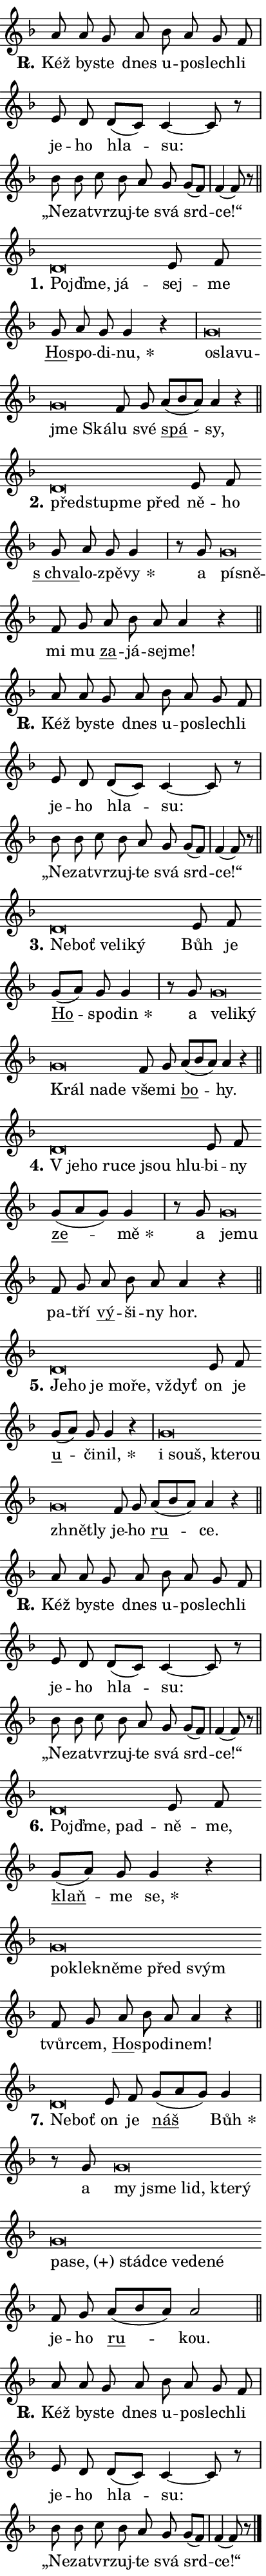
\version "2.24.0"
\header { tagline = "" }
\paper {
  indent = 0\cm
  top-margin = 0\cm
  right-margin = 0.13\cm % to fit lyric hyphens
  bottom-margin = 0\cm
  left-margin = 0\cm
  paper-width = 7\cm
  page-breaking = #ly:one-page-breaking
  system-system-spacing.basic-distance = #11
  score-system-spacing.basic-distance = #11
  ragged-last = ##f
}


%% Author: Thomas Morley
%% https://lists.gnu.org/archive/html/lilypond-user/2020-05/msg00002.html
#(define (line-position grob)
"Returns position of @var[grob} in current system:
   @code{'start}, if at first time-step
   @code{'end}, if at last time-step
   @code{'middle} otherwise
"
  (let* ((col (ly:item-get-column grob))
         (ln (ly:grob-object col 'left-neighbor))
         (rn (ly:grob-object col 'right-neighbor))
         (col-to-check-left (if (ly:grob? ln) ln col))
         (col-to-check-right (if (ly:grob? rn) rn col))
         (break-dir-left
           (and
             (ly:grob-property col-to-check-left 'non-musical #f)
             (ly:item-break-dir col-to-check-left)))
         (break-dir-right
           (and
             (ly:grob-property col-to-check-right 'non-musical #f)
             (ly:item-break-dir col-to-check-right))))
        (cond ((eqv? 1 break-dir-left) 'start)
              ((eqv? -1 break-dir-right) 'end)
              (else 'middle))))

#(define (tranparent-at-line-position vctor)
  (lambda (grob)
  "Relying on @code{line-position} select the relevant enry from @var{vctor}.
Used to determine transparency,"
    (case (line-position grob)
      ((end) (not (vector-ref vctor 0)))
      ((middle) (not (vector-ref vctor 1)))
      ((start) (not (vector-ref vctor 2))))))

noteHeadBreakVisibility =
#(define-music-function (break-visibility)(vector?)
"Makes @code{NoteHead}s transparent relying on @var{break-visibility}"
#{
  \override NoteHead.transparent =
    #(tranparent-at-line-position break-visibility)
#})

#(define delete-ledgers-for-transparent-note-heads
  (lambda (grob)
    "Reads whether a @code{NoteHead} is transparent.
If so this @code{NoteHead} is removed from @code{'note-heads} from
@var{grob}, which is supposed to be @code{LedgerLineSpanner}.
As a result ledgers are not printed for this @code{NoteHead}"
    (let* ((nhds-array (ly:grob-object grob 'note-heads))
           (nhds-list
             (if (ly:grob-array? nhds-array)
                 (ly:grob-array->list nhds-array)
                 '()))
           ;; Relies on the transparent-property being done before
           ;; Staff.LedgerLineSpanner.after-line-breaking is executed.
           ;; This is fragile ...
           (to-keep
             (remove
               (lambda (nhd)
                 (ly:grob-property nhd 'transparent #f))
               nhds-list)))
      ;; TODO find a better method to iterate over grob-arrays, similiar
      ;; to filter/remove etc for lists
      ;; For now rebuilt from scratch
      (set! (ly:grob-object grob 'note-heads)  '())
      (for-each
        (lambda (nhd)
          (ly:pointer-group-interface::add-grob grob 'note-heads nhd))
        to-keep))))

squashNotes = {
  \override NoteHead.X-extent = #'(-0.2 . 0.2)
  \override NoteHead.Y-extent = #'(-0.75 . 0)
  \override NoteHead.stencil =
    #(lambda (grob)
       (let ((pos (ly:grob-property grob 'staff-position)))
         (begin
           (if (< pos -7) (display "ERROR: Lower brevis then expected\n") (display ""))
           (if (<= pos -6) ly:text-interface::print ly:note-head::print))))
}
unSquashNotes = {
  \revert NoteHead.X-extent
  \revert NoteHead.Y-extent
  \revert NoteHead.stencil
}

hideNotes = \noteHeadBreakVisibility #begin-of-line-visible
unHideNotes = \noteHeadBreakVisibility #all-visible

% work-around for resetting accidentals
% https://lilypond.org/doc/v2.23/Documentation/notation/displaying-rhythms#unmetered-music
cadenzaMeasure = {
  \cadenzaOff
  \partial 1024 s1024
  \cadenzaOn
}

#(define-markup-command (accent layout props text) (markup?)
  "Underline accented syllable"
  (interpret-markup layout props
    #{\markup \override #'(offset . 4.3) \underline { #text }#}))

responsum = \markup \concat {
  "R" \hspace #-1.05 \path #0.1 #'((moveto 0 0.07) (lineto 0.9 0.8)) \hspace #0.05 "."
}

spaceSize = #0.6828661417322834 % exact space size for TeX Gyre Schola

\layout {
  \context {
    \Staff
    \remove "Time_signature_engraver"
    \override LedgerLineSpanner.after-line-breaking = #delete-ledgers-for-transparent-note-heads
  }
  \context {
    \Lyrics {
      \override LyricSpace.minimum-distance = \spaceSize
      \override LyricText.font-name = #"TeX Gyre Schola"
      \override LyricText.font-size = 1
      \override StanzaNumber.font-name = #"TeX Gyre Schola Bold"
      \override StanzaNumber.font-size = 1
    }
  }
  \context {
    \Score 
    \override NoteHead.text =
      #(lambda (grob) 
        (let ((pos (ly:grob-property grob 'staff-position)))
          #{\markup {
            \combine
              \halign #-0.55 \raise #(if (= pos -6) 0 0.5) \override #'(thickness . 2) \draw-line #'(3.2 . 0)
              \musicglyph "noteheads.sM1"
          }#}))
  }
}

% magnetic-lyrics.ily
%
%   written by
%     Jean Abou Samra <jean@abou-samra.fr>
%     Werner Lemberg <wl@gnu.org>
%
%   adapted by
%     Jiri Hon <jiri.hon@gmail.com>
%
% Version 2022-Apr-15

% https://www.mail-archive.com/lilypond-user@gnu.org/msg149350.html

#(define (Left_hyphen_pointer_engraver context)
   "Collect syllable-hyphen-syllable occurrences in lyrics and store
them in properties.  This engraver only looks to the left.  For
example, if the lyrics input is @code{foo -- bar}, it does the
following.

@itemize @bullet
@item
Set the @code{text} property of the @code{LyricHyphen} grob between
@q{foo} and @q{bar} to @code{foo}.

@item
Set the @code{left-hyphen} property of the @code{LyricText} grob with
text @q{foo} to the @code{LyricHyphen} grob between @q{foo} and
@q{bar}.
@end itemize

Use this auxiliary engraver in combination with the
@code{lyric-@/text::@/apply-@/magnetic-@/offset!} hook."
   (let ((hyphen #f)
         (text #f))
     (make-engraver
      (acknowledgers
       ((lyric-syllable-interface engraver grob source-engraver)
        (set! text grob)))
      (end-acknowledgers
       ((lyric-hyphen-interface engraver grob source-engraver)
        ;(when (not (grob::has-interface grob 'lyric-space-interface))
          (set! hyphen grob)));)
      ((stop-translation-timestep engraver)
       (when (and text hyphen)
         (ly:grob-set-object! text 'left-hyphen hyphen))
       (set! text #f)
       (set! hyphen #f)))))

#(define (lyric-text::apply-magnetic-offset! grob)
   "If the space between two syllables is less than the value in
property @code{LyricText@/.details@/.squash-threshold}, move the right
syllable to the left so that it gets concatenated with the left
syllable.

Use this function as a hook for
@code{LyricText@/.after-@/line-@/breaking} if the
@code{Left_@/hyphen_@/pointer_@/engraver} is active."
   (let ((hyphen (ly:grob-object grob 'left-hyphen #f)))
     (when hyphen
       (let ((left-text (ly:spanner-bound hyphen LEFT)))
         (when (grob::has-interface left-text 'lyric-syllable-interface)
           (let* ((common (ly:grob-common-refpoint grob left-text X))
                  (this-x-ext (ly:grob-extent grob common X))
                  (left-x-ext
                   (begin
                     ;; Trigger magnetism for left-text.
                     (ly:grob-property left-text 'after-line-breaking)
                     (ly:grob-extent left-text common X)))
                  ;; `delta` is the gap width between two syllables.
                  (delta (- (interval-start this-x-ext)
                            (interval-end left-x-ext)))
                  (details (ly:grob-property grob 'details))
                  (threshold (assoc-get 'squash-threshold details 0.2)))
             (when (< delta threshold)
               (let* (;; We have to manipulate the input text so that
                      ;; ligatures crossing syllable boundaries are not
                      ;; disabled.  For languages based on the Latin
                      ;; script this is essentially a beautification.
                      ;; However, for non-Western scripts it can be a
                      ;; necessity.
                      (lt (ly:grob-property left-text 'text))
                      (rt (ly:grob-property grob 'text))
                      (is-space (grob::has-interface hyphen 'lyric-space-interface))
                      (space (if is-space " " ""))
                      (extra-delta (if is-space spaceSize 0))
                      ;; Append new syllable.
                      (ltrt-space (if (and (string? lt) (string? rt))
                                (string-append lt space rt)
                                (make-concat-markup (list lt space rt))))
                      ;; Right-align `ltrt` to the right side.
                      (ltrt-space-markup (grob-interpret-markup
                               grob
                               (make-translate-markup
                                (cons (interval-length this-x-ext) 0)
                                (make-right-align-markup ltrt-space)))))
                 (begin
                   ;; Don't print `left-text`.
                   (ly:grob-set-property! left-text 'stencil #f)
                   ;; Set text and stencil (which holds all collected
                   ;; syllables so far) and shift it to the left.
                   (ly:grob-set-property! grob 'text ltrt-space)
                   (ly:grob-set-property! grob 'stencil ltrt-space-markup)
                   (ly:grob-translate-axis! grob (- (- delta extra-delta)) X))))))))))


#(define (lyric-hyphen::displace-bounds-first grob)
   ;; Make very sure this callback isn't triggered too early.
   (let ((left (ly:spanner-bound grob LEFT))
         (right (ly:spanner-bound grob RIGHT)))
     (ly:grob-property left 'after-line-breaking)
     (ly:grob-property right 'after-line-breaking)
     (ly:lyric-hyphen::print grob)))

squashThreshold = #0.4

\layout {
  \context {
    \Lyrics
    \consists #Left_hyphen_pointer_engraver
    \override LyricText.after-line-breaking =
      #lyric-text::apply-magnetic-offset!
    \override LyricHyphen.stencil = #lyric-hyphen::displace-bounds-first
    \override LyricText.details.squash-threshold = \squashThreshold
    \override LyricHyphen.minimum-distance = 0
    \override LyricHyphen.minimum-length = \squashThreshold
  }
}

squashText = \override LyricText.details.squash-threshold = 9999
unSquashText = \override LyricText.details.squash-threshold = \squashThreshold

leftText = \override LyricText.self-alignment-X = #LEFT
unLeftText = \revert LyricText.self-alignment-X

starOffset = #(lambda (grob) 
                (let ((x_offset (ly:self-alignment-interface::aligned-on-x-parent grob)))
                  (if (= x_offset 0) 0 (+ x_offset 1.2))))

star = #(define-music-function (syllable)(string?)
"Append star separator at the end of a syllable"
#{
  \once \override LyricText.X-offset = #starOffset
  \lyricmode { \markup {
    #syllable
    \override #'((font-name . "TeX Gyre Schola Bold")) \hspace #0.2 \lower #0.65 \larger "*"
  } }
#})

starAccent = #(define-music-function (syllable)(string?)
"Append star separator at the end of a syllable and make accent"
#{
  \once \override LyricText.X-offset = #starOffset
  \lyricmode { \markup {
    \accent #syllable
    \override #'((font-name . "TeX Gyre Schola Bold")) \hspace #0.2 \lower #0.65 \larger "*"
  } }
#})

breath = #(define-music-function (syllable)(string?)
"Append breathing indicator at the end of a syllable"
#{
  \lyricmode { \markup { #syllable "+" } }
#})

optionalBreath = #(define-music-function (syllable)(string?)
"Append optional breathing indicator at the end of a syllable"
#{
  \lyricmode { \markup { #syllable "(+)" } }
#})


\score {
    <<
        \new Voice = "melody" { \cadenzaOn \key f \major \relative { a'8 a g a bes a g f \cadenzaMeasure \bar "|" e d \bar "" d[( c)] c4~ c8 r8 \cadenzaMeasure \bar "|" bes' bes c bes a g g[( f)] \cadenzaMeasure \bar "|" f4( f8)] r \cadenzaMeasure \bar "||" \break } }
        \new Lyrics \lyricsto "melody" { \lyricmode { \set stanza = \responsum
Kéž by -- ste dnes u -- po -- slech -- li je -- ho hla -- su: „Ne -- za -- tvr -- zuj -- te svá srd -- ce!“ } }
    >>
    \layout {}
}

\score {
    <<
        \new Voice = "melody" { \cadenzaOn \key f \major \relative { \squashNotes d'\breve*1/16 \hideNotes \breve*1/16 \breve*1/16 \bar "" \unHideNotes \unSquashNotes e8 f \bar "" g a g g4 r \cadenzaMeasure \bar "|" \squashNotes g\breve*1/16 \hideNotes \breve*1/16 \bar "" \breve*1/16 \bar "" \breve*1/16 \breve*1/16 \bar "" \unHideNotes \unSquashNotes f8 g \bar "" a[( bes a)] a4 r \cadenzaMeasure \bar "||" \break } }
        \new Lyrics \lyricsto "melody" { \lyricmode { \set stanza = "1."
\leftText Pojď -- \squashText me, já -- \unLeftText \unSquashText sej -- me \markup \accent Ho -- spo -- di -- \star nu, \leftText o -- \squashText sla -- vu -- jme Ská -- \unLeftText \unSquashText lu své \markup \accent spá -- sy, } }
    >>
    \layout {}
}

\score {
    <<
        \new Voice = "melody" { \cadenzaOn \key f \major \relative { \squashNotes d'\breve*1/16 \hideNotes \breve*1/16 \bar "" \breve*1/16 \breve*1/16 \bar "" \unHideNotes \unSquashNotes e8 f \bar "" g a g g4 \cadenzaMeasure \bar "|" r8 g8 \squashNotes g\breve*1/16 \hideNotes \breve*1/16 \bar "" \unHideNotes \unSquashNotes f8 g \bar "" a bes a a4 r \cadenzaMeasure \bar "||" \break } }
        \new Lyrics \lyricsto "melody" { \lyricmode { \set stanza = "2."
\leftText před -- \squashText stup -- me před \unLeftText \unSquashText ně -- ho \markup \accent "s chva" -- lo -- zpě -- \star vy a \leftText pí -- \squashText sně -- \unLeftText \unSquashText mi mu \markup \accent za -- já -- sej -- me! } }
    >>
    \layout {}
}

\score {
    <<
        \new Voice = "melody" { \cadenzaOn \key f \major \relative { a'8 a g a bes a g f \cadenzaMeasure \bar "|" e d \bar "" d[( c)] c4~ c8 r8 \cadenzaMeasure \bar "|" bes' bes c bes a g g[( f)] \cadenzaMeasure \bar "|" f4( f8)] r \cadenzaMeasure \bar "||" \break } }
        \new Lyrics \lyricsto "melody" { \lyricmode { \set stanza = \responsum
Kéž by -- ste dnes u -- po -- slech -- li je -- ho hla -- su: „Ne -- za -- tvr -- zuj -- te svá srd -- ce!“ } }
    >>
    \layout {}
}

\score {
    <<
        \new Voice = "melody" { \cadenzaOn \key f \major \relative { \squashNotes d'\breve*1/16 \hideNotes \breve*1/16 \bar "" \breve*1/16 \bar "" \breve*1/16 \breve*1/16 \bar "" \unHideNotes \unSquashNotes e8 f \bar "" g[( a)] g g4 \cadenzaMeasure \bar "|" r8 g8 \squashNotes g\breve*1/16 \hideNotes \breve*1/16 \bar "" \breve*1/16 \bar "" \breve*1/16 \bar "" \breve*1/16 \breve*1/16 \bar "" \unHideNotes \unSquashNotes f8 g \bar "" a[( bes a)] a4 r \cadenzaMeasure \bar "||" \break } }
        \new Lyrics \lyricsto "melody" { \lyricmode { \set stanza = "3."
\leftText Ne -- \squashText boť ve -- li -- ký \unLeftText \unSquashText Bůh je \markup \accent Ho -- spo -- \star din a \leftText ve -- \squashText li -- ký Král na -- de \unLeftText \unSquashText vše -- mi \markup \accent bo -- hy. } }
    >>
    \layout {}
}

\score {
    <<
        \new Voice = "melody" { \cadenzaOn \key f \major \relative { \squashNotes d'\breve*1/16 \hideNotes \breve*1/16 \bar "" \breve*1/16 \bar "" \breve*1/16 \bar "" \breve*1/16 \breve*1/16 \bar "" \unHideNotes \unSquashNotes e8 f \bar "" g[( a g)] g4 \cadenzaMeasure \bar "|" r8 g8 \squashNotes g\breve*1/16 \hideNotes \breve*1/16 \bar "" \unHideNotes \unSquashNotes f8 g \bar "" a bes a a4 r \cadenzaMeasure \bar "||" \break } }
        \new Lyrics \lyricsto "melody" { \lyricmode { \set stanza = "4."
\leftText "V je" -- \squashText ho ru -- ce jsou hlu -- \unLeftText \unSquashText bi -- ny \markup \accent ze -- \star mě a \leftText je -- \squashText mu \unLeftText \unSquashText pa -- tří \markup \accent vý -- ši -- ny hor. } }
    >>
    \layout {}
}

\score {
    <<
        \new Voice = "melody" { \cadenzaOn \key f \major \relative { \squashNotes d'\breve*1/16 \hideNotes \breve*1/16 \bar "" \breve*1/16 \bar "" \breve*1/16 \bar "" \breve*1/16 \breve*1/16 \bar "" \unHideNotes \unSquashNotes e8 f \bar "" g[( a)] g g4 r \cadenzaMeasure \bar "|" \squashNotes g\breve*1/16 \hideNotes \breve*1/16 \bar "" \breve*1/16 \bar "" \breve*1/16 \bar "" \breve*1/16 \breve*1/16 \bar "" \unHideNotes \unSquashNotes f8 g \bar "" a[( bes a)] a4 r \cadenzaMeasure \bar "||" \break } }
        \new Lyrics \lyricsto "melody" { \lyricmode { \set stanza = "5."
\leftText Je -- \squashText ho je mo -- ře, vždyť \unLeftText \unSquashText on je \markup \accent u -- či -- \star nil, \leftText i \squashText souš, kte -- rou zhnět -- ly \unLeftText \unSquashText je -- ho \markup \accent ru -- ce. } }
    >>
    \layout {}
}

\score {
    <<
        \new Voice = "melody" { \cadenzaOn \key f \major \relative { a'8 a g a bes a g f \cadenzaMeasure \bar "|" e d \bar "" d[( c)] c4~ c8 r8 \cadenzaMeasure \bar "|" bes' bes c bes a g g[( f)] \cadenzaMeasure \bar "|" f4( f8)] r \cadenzaMeasure \bar "||" \break } }
        \new Lyrics \lyricsto "melody" { \lyricmode { \set stanza = \responsum
Kéž by -- ste dnes u -- po -- slech -- li je -- ho hla -- su: „Ne -- za -- tvr -- zuj -- te svá srd -- ce!“ } }
    >>
    \layout {}
}

\score {
    <<
        \new Voice = "melody" { \cadenzaOn \key f \major \relative { \squashNotes d'\breve*1/16 \hideNotes \breve*1/16 \breve*1/16 \bar "" \unHideNotes \unSquashNotes e8 f \bar "" g[( a)] g g4 r \cadenzaMeasure \bar "|" \squashNotes g\breve*1/16 \hideNotes \breve*1/16 \bar "" \breve*1/16 \bar "" \breve*1/16 \bar "" \breve*1/16 \breve*1/16 \bar "" \unHideNotes \unSquashNotes f8 g \bar "" a bes a a4 r \cadenzaMeasure \bar "||" \break } }
        \new Lyrics \lyricsto "melody" { \lyricmode { \set stanza = "6."
\leftText Pojď -- \squashText me, pad -- \unLeftText \unSquashText ně -- me, \markup \accent klaň -- me \star se, \leftText po -- \squashText kle -- kně -- me před svým \unLeftText \unSquashText tvůr -- cem, \markup \accent Ho -- spo -- di -- nem! } }
    >>
    \layout {}
}

\score {
    <<
        \new Voice = "melody" { \cadenzaOn \key f \major \relative { \squashNotes d'\breve*1/16 \hideNotes \breve*1/16 \bar "" \unHideNotes \unSquashNotes e8 f \bar "" g[( a g)] g4 \cadenzaMeasure \bar "|" r8 g \squashNotes g\breve*1/16 \hideNotes \breve*1/16 \bar "" \breve*1/16 \bar "" \breve*1/16 \bar "" \breve*1/16 \bar "" \breve*1/16 \bar "" \breve*1/16 \bar "" \breve*1/16 \bar "" \breve*1/16 \bar "" \breve*1/16 \bar "" \breve*1/16 \breve*1/16 \bar "" \unHideNotes \unSquashNotes f8 g \bar "" a[( bes a)] a2 \cadenzaMeasure \bar "||" \break } }
        \new Lyrics \lyricsto "melody" { \lyricmode { \set stanza = "7."
\leftText Ne -- \squashText boť \unLeftText \unSquashText on je \markup \accent náš \star Bůh a \leftText my \squashText jsme lid, kte -- rý pa -- \optionalBreath se, stád -- ce ve -- de -- né \unLeftText \unSquashText je -- ho \markup \accent ru -- kou. } }
    >>
    \layout {}
}

\score {
    <<
        \new Voice = "melody" { \cadenzaOn \key f \major \relative { a'8 a g a bes a g f \cadenzaMeasure \bar "|" e d \bar "" d[( c)] c4~ c8 r8 \cadenzaMeasure \bar "|" bes' bes c bes a g g[( f)] \cadenzaMeasure \bar "|" f4( f8)] r \cadenzaMeasure \bar "||" \break } \bar "|." }
        \new Lyrics \lyricsto "melody" { \lyricmode { \set stanza = \responsum
Kéž by -- ste dnes u -- po -- slech -- li je -- ho hla -- su: „Ne -- za -- tvr -- zuj -- te svá srd -- ce!“ } }
    >>
    \layout {}
}
